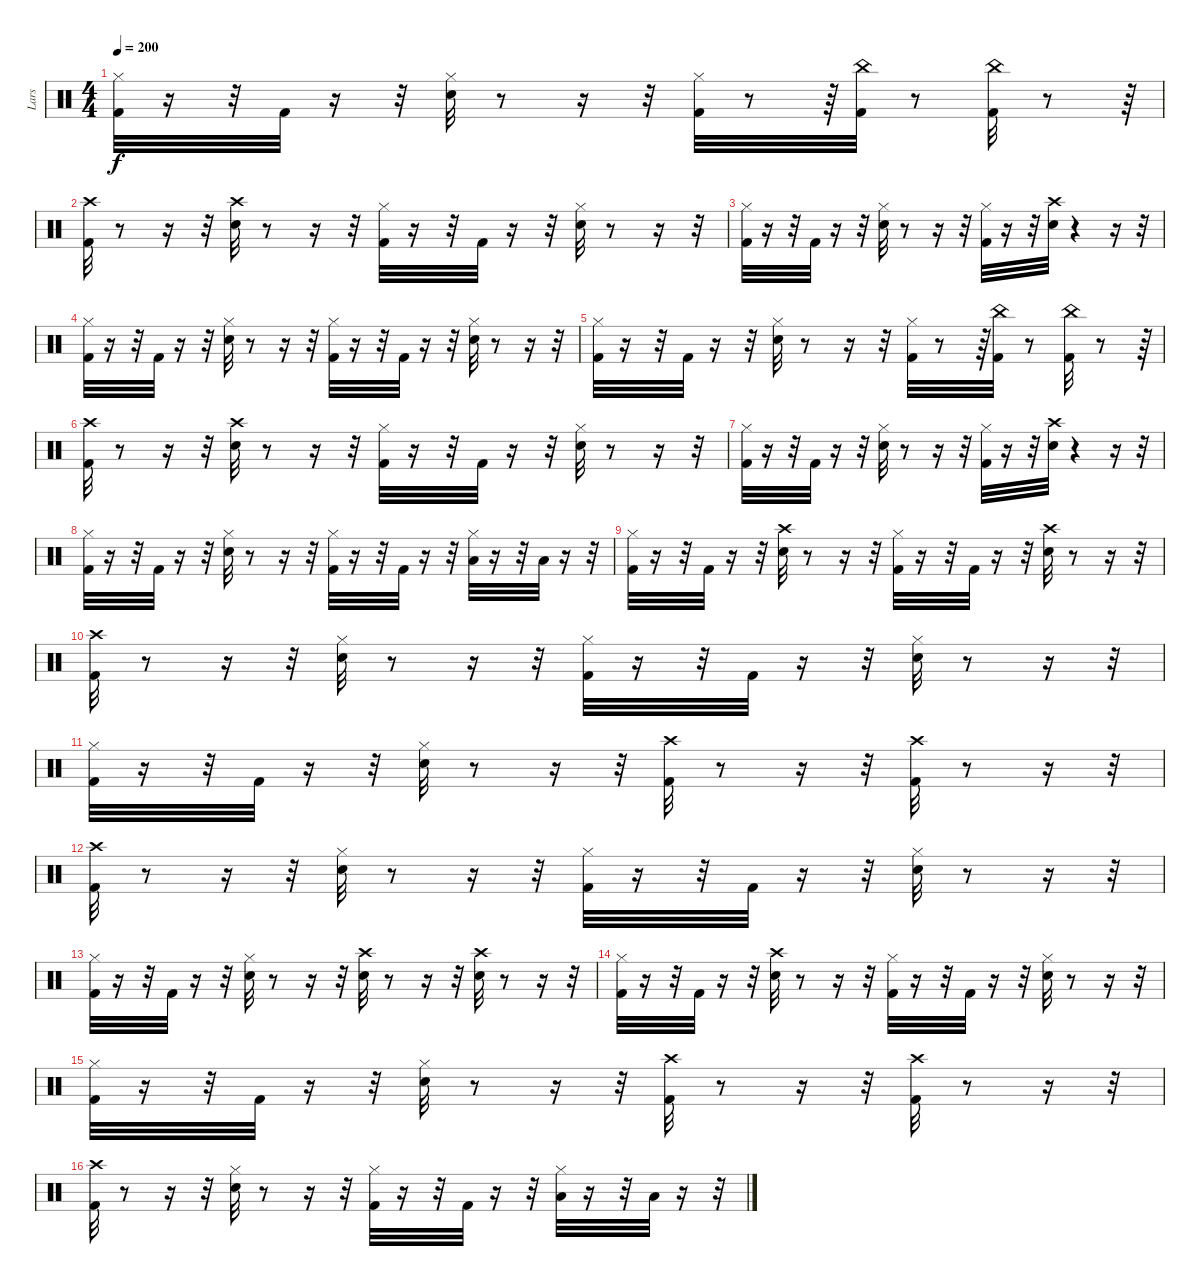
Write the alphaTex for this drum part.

\track ("Lars" "Lars") {instrument percussion}
\staff {score}
\articulation defaults
\ts (4 4)
\tempo 200
\clef neutral
\ks c
("Kick (hit) 2" "Hi-Hat (closed)").32{dy f} r.16 r.32 "Kick (hit) 2".32 r.16 r.32 ("Snare (hit) 2" "Hi-Hat (closed)").32 r.8 r.16 r.32 ("Kick (hit) 2" "Hi-Hat (closed)").32 r.8 r.64 ("China (hit)" "Kick (hit) 2").32 r.8 ("China (hit)" "Kick (hit) 2").32 r.8 r.64 |
("Kick (hit) 2" "Crash high (hit)").32 r.8 r.16 r.32 ("Crash high (hit)" "Snare (hit) 2").32 r.8 r.16 r.32 ("Hi-Hat (closed)" "Kick (hit) 2").32 r.16 r.32 "Kick (hit) 2".32 r.16 r.32 ("Hi-Hat (closed)" "Snare (hit) 2").32 r.8 r.16 r.32 |
("Hi-Hat (closed)" "Kick (hit) 2").32 r.16 r.32 "Kick (hit) 2".32 r.16 r.32 ("Snare (hit) 2" "Hi-Hat (closed)").32 r.8 r.16 r.32 ("Hi-Hat (closed)" "Kick (hit) 2").32 r.16 r.32 ("Snare (hit) 2" "Crash high (hit)").32 r.4 r.16 r.32 |
("Kick (hit) 2" "Hi-Hat (closed)").32 r.16 r.32 "Kick (hit) 2".32 r.16 r.32 ("Snare (hit) 2" "Hi-Hat (closed)").32 r.8 r.16 r.32 ("Kick (hit) 2" "Hi-Hat (closed)").32 r.16 r.32 "Kick (hit) 2".32 r.16 r.32 ("Snare (hit) 2" "Hi-Hat (closed)").32 r.8 r.16 r.32 |
("Kick (hit) 2" "Hi-Hat (closed)").32 r.16 r.32 "Kick (hit) 2".32 r.16 r.32 ("Snare (hit) 2" "Hi-Hat (closed)").32 r.8 r.16 r.32 ("Kick (hit) 2" "Hi-Hat (closed)").32 r.8 r.64 ("China (hit)" "Kick (hit) 2").32 r.8 ("China (hit)" "Kick (hit) 2").32 r.8 r.64 |
("Kick (hit) 2" "Crash high (hit)").32 r.8 r.16 r.32 ("Crash high (hit)" "Snare (hit) 2").32 r.8 r.16 r.32 ("Kick (hit) 2" "Hi-Hat (closed)").32 r.16 r.32 "Kick (hit) 2".32 r.16 r.32 ("Hi-Hat (closed)" "Snare (hit) 2").32 r.8 r.16 r.32 |
("Hi-Hat (closed)" "Kick (hit) 2").32 r.16 r.32 "Kick (hit) 2".32 r.16 r.32 ("Snare (hit) 2" "Hi-Hat (closed)").32 r.8 r.16 r.32 ("Hi-Hat (closed)" "Kick (hit) 2").32 r.16 r.32 ("Crash high (hit)" "Snare (hit) 2").32 r.4 r.16 r.32 |
("Hi-Hat (closed)" "Kick (hit) 2").32 r.16 r.32 "Kick (hit) 2".32 r.16 r.32 ("Snare (hit) 2" "Hi-Hat (closed)").32 r.8 r.16 r.32 ("Hi-Hat (closed)" "Kick (hit) 2").32 r.16 r.32 "Kick (hit) 2".32 r.16 r.32 ("Low Tom (hit)" "Hi-Hat (closed)").32 r.16 r.32 "Low Tom (hit)".32 r.16 r.32 |
("Hi-Hat (closed)" "Kick (hit) 2").32 r.16 r.32 "Kick (hit) 2".32 r.16 r.32 ("Crash high (hit)" "Snare (hit) 2").32 r.8 r.16 r.32 ("Hi-Hat (closed)" "Kick (hit) 2").32 r.16 r.32 "Kick (hit) 2".32 r.16 r.32 ("Crash high (hit)" "Snare (hit) 2").32 r.8 r.16 r.32 |
("Kick (hit) 2" "Crash high (hit)").32 r.8 r.16 r.32 ("Hi-Hat (closed)" "Snare (hit) 2").32 r.8 r.16 r.32 ("Hi-Hat (closed)" "Kick (hit) 2").32 r.16 r.32 "Kick (hit) 2".32 r.16 r.32 ("Hi-Hat (closed)" "Snare (hit) 2").32 r.8 r.16 r.32 |
("Hi-Hat (closed)" "Kick (hit) 2").32 r.16 r.32 "Kick (hit) 2".32 r.16 r.32 ("Snare (hit) 2" "Hi-Hat (closed)").32 r.8 r.16 r.32 ("Crash high (hit)" "Kick (hit) 2").32 r.8 r.16 r.32 ("Crash high (hit)" "Kick (hit) 2").32 r.8 r.16 r.32 |
("Kick (hit) 2" "Crash high (hit)").32 r.8 r.16 r.32 ("Hi-Hat (closed)" "Snare (hit) 2").32 r.8 r.16 r.32 ("Kick (hit) 2" "Hi-Hat (closed)").32 r.16 r.32 "Kick (hit) 2".32 r.16 r.32 ("Snare (hit) 2" "Hi-Hat (closed)").32 r.8 r.16 r.32 |
("Kick (hit) 2" "Hi-Hat (closed)").32 r.16 r.32 "Kick (hit) 2".32 r.16 r.32 ("Snare (hit) 2" "Hi-Hat (closed)").32 r.8 r.16 r.32 ("Snare (hit) 2" "Crash high (hit)").32 r.8 r.16 r.32 ("Snare (hit) 2" "Crash high (hit)").32 r.8 r.16 r.32 |
("Kick (hit) 2" "Hi-Hat (closed)").32 r.16 r.32 "Kick (hit) 2".32 r.16 r.32 ("Crash high (hit)" "Snare (hit) 2").32 r.8 r.16 r.32 ("Hi-Hat (closed)" "Kick (hit) 2").32 r.16 r.32 "Kick (hit) 2".32 r.16 r.32 ("Hi-Hat (closed)" "Snare (hit) 2").32 r.8 r.16 r.32 |
("Kick (hit) 2" "Hi-Hat (closed)").32 r.16 r.32 "Kick (hit) 2".32 r.16 r.32 ("Snare (hit) 2" "Hi-Hat (closed)").32 r.8 r.16 r.32 ("Crash high (hit)" "Kick (hit) 2").32 r.8 r.16 r.32 ("Crash high (hit)" "Kick (hit) 2").32 r.8 r.16 r.32 |
("Kick (hit) 2" "Crash high (hit)").32 r.8 r.16 r.32 ("Hi-Hat (closed)" "Snare (hit) 2").32 r.8 r.16 r.32 ("Hi-Hat (closed)" "Kick (hit) 2").32 r.16 r.32 "Kick (hit) 2".32 r.16 r.32 ("Low Tom (hit)" "Hi-Hat (closed)").32 r.16 r.32 "Low Tom (hit)".32 r.16 r.32
